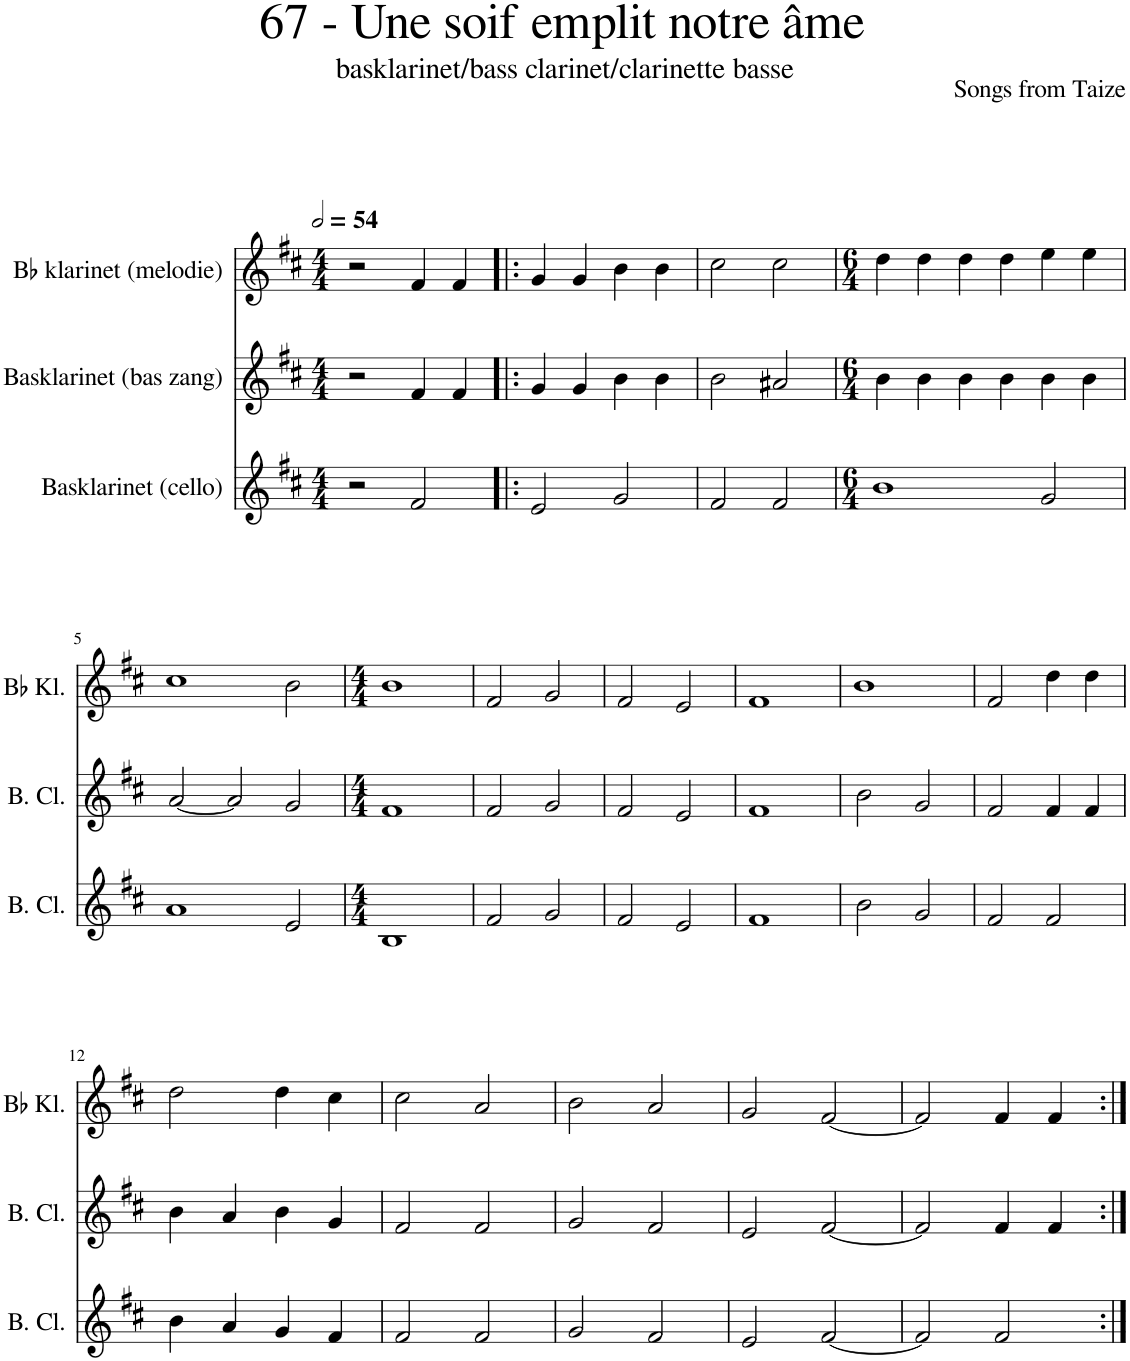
**kern	**kern	**kern
*part3	*part2	*part1
*staff3	*staff2	*staff1
*I"Basklarinet (cello)	*I"Basklarinet (bas zang)	*I"Bb klarinet (melodie)
*I'B. Cl.	*	*I'Bb Kl.
*clefG2	*clefG2	*clefG2
*Trd8c14	*Trd8c14	*Trd1c2
*k[f#c#]	*k[f#c#]	*k[f#c#]
*M4/4	*M4/4	*M4/4
*MM108	*MM108	*MM108
=1	=1	=1
2r	2r	2r
2f#/	4f#/	4f#/
.	4f#/	4f#/
=2!|:	=2!|:	=2!|:
2e/	4g/	4g/
.	4g/	4g/
2g/	4b\	4b\
.	4b\	4b\
=3	=3	=3
2f#/	2b\	2cc#\
2f#/	2a#X/	2cc#\
=4	=4	=4
*M6/4	*M6/4	*M6/4
1b	4b\	4dd\
.	4b\	4dd\
.	4b\	4dd\
.	4b\	4dd\
2g/	4b\	4ee\
.	4b\	4ee\
!!LO:LB:g=z
=5	=5	=5
1a	[2a/	1cc#
.	2a/]	.
2e/	2g/	2b\
=6	=6	=6
*M4/4	*M4/4	*M4/4
1B	1f#	1b
=7	=7	=7
2f#/	2f#/	2f#/
2g/	2g/	2g/
=8	=8	=8
2f#/	2f#/	2f#/
2e/	2e/	2e/
=9	=9	=9
1f#	1f#	1f#
=10	=10	=10
2b\	2b\	1b
2g/	2g/	.
=11	=11	=11
2f#/	2f#/	2f#/
2f#/	4f#/	4dd\
.	4f#/	4dd\
!!LO:LB:g=z
=12	=12	=12
4b\	4b\	2dd\
4a/	4a/	.
4g/	4b\	4dd\
4f#/	4g/	4cc#\
=13	=13	=13
2f#/	2f#/	2cc#\
2f#/	2f#/	2a/
=14	=14	=14
2g/	2g/	2b\
2f#/	2f#/	2a/
=15	=15	=15
2e/	2e/	2g/
[2f#/	[2f#/	[2f#/
=16	=16	=16
2f#/]	2f#/]	2f#/]
2f#/	4f#/	4f#/
.	4f#/	4f#/
=:|!	=:|!	=:|!
*-	*-	*-
